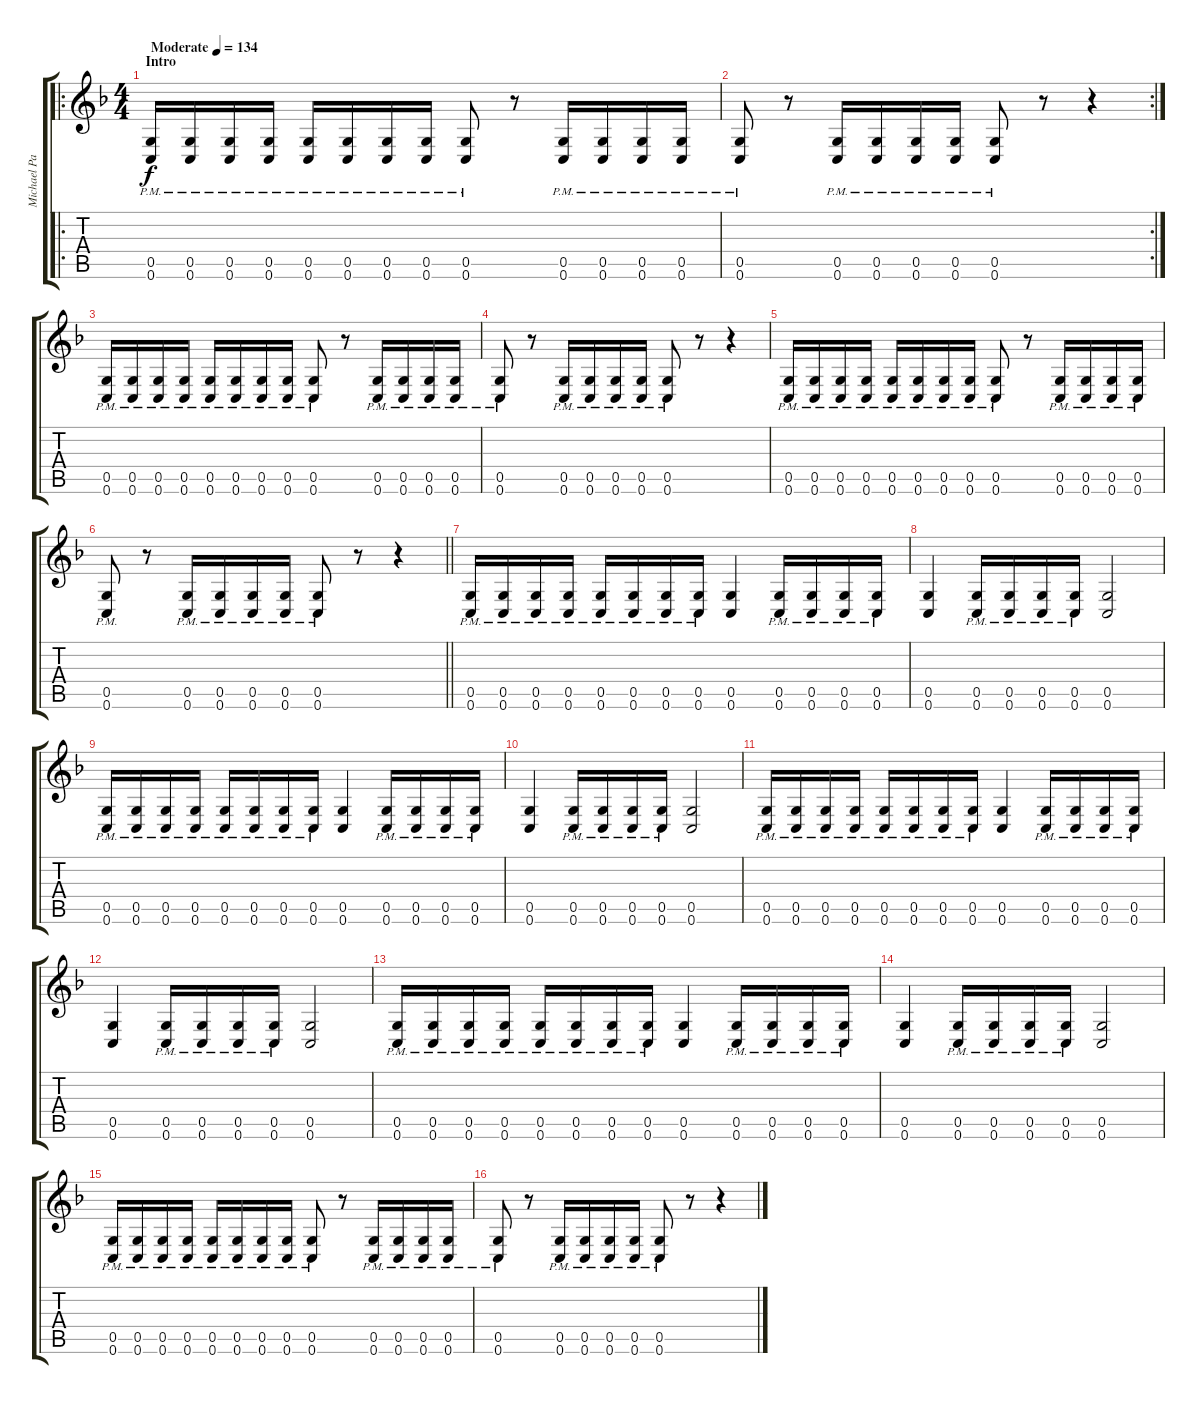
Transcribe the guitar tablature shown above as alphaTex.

\track ("Michael Paget (Rhythm)" "Michael Pa") {instrument overdrivenguitar}
\staff {score tabs}
\tuning (D4 A3 F3 C3 G2 C2) {hide}
\ro
\ts (4 4)
\section ("" "Intro")
\tempo (134 "Moderate")
\clef g2
\ks f
(0.5{pm} 0.6{pm}).16{dy f instrument overdrivenguitar} (0.5{pm} 0.6{pm}).16 (0.5{pm} 0.6{pm}).16 (0.5{pm} 0.6{pm}).16 (0.5{pm} 0.6{pm}).16 (0.5{pm} 0.6{pm}).16 (0.5{pm} 0.6{pm}).16 (0.5{pm} 0.6{pm}).16 (0.5{pm} 0.6{pm}).8 r.8 (0.5{pm} 0.6{pm}).16 (0.5{pm} 0.6{pm}).16 (0.5{pm} 0.6{pm}).16 (0.5{pm} 0.6{pm}).16 |
\rc 2
(0.5{pm} 0.6{pm}).8 r.8 (0.5{pm} 0.6{pm}).16 (0.5{pm} 0.6{pm}).16 (0.5{pm} 0.6{pm}).16 (0.5{pm} 0.6{pm}).16 (0.5{pm} 0.6{pm}).8 r.8 r.4 |
(0.5{pm} 0.6{pm}).16 (0.5{pm} 0.6{pm}).16 (0.5{pm} 0.6{pm}).16 (0.5{pm} 0.6{pm}).16 (0.5{pm} 0.6{pm}).16 (0.5{pm} 0.6{pm}).16 (0.5{pm} 0.6{pm}).16 (0.5{pm} 0.6{pm}).16 (0.5{pm} 0.6{pm}).8 r.8 (0.5{pm} 0.6{pm}).16 (0.5{pm} 0.6{pm}).16 (0.5{pm} 0.6{pm}).16 (0.5{pm} 0.6{pm}).16 |
(0.5{pm} 0.6{pm}).8 r.8 (0.5{pm} 0.6{pm}).16 (0.5{pm} 0.6{pm}).16 (0.5{pm} 0.6{pm}).16 (0.5{pm} 0.6{pm}).16 (0.5{pm} 0.6{pm}).8 r.8 r.4 |
(0.5{pm} 0.6{pm}).16 (0.5{pm} 0.6{pm}).16 (0.5{pm} 0.6{pm}).16 (0.5{pm} 0.6{pm}).16 (0.5{pm} 0.6{pm}).16 (0.5{pm} 0.6{pm}).16 (0.5{pm} 0.6{pm}).16 (0.5{pm} 0.6{pm}).16 (0.5{pm} 0.6{pm}).8 r.8 (0.5{pm} 0.6{pm}).16 (0.5{pm} 0.6{pm}).16 (0.5{pm} 0.6{pm}).16 (0.5{pm} 0.6{pm}).16 |
\barLineRight lightlight
(0.5{pm} 0.6{pm}).8 r.8 (0.5{pm} 0.6{pm}).16 (0.5{pm} 0.6{pm}).16 (0.5{pm} 0.6{pm}).16 (0.5{pm} 0.6{pm}).16 (0.5{pm} 0.6{pm}).8 r.8 r.4 |
(0.5{pm} 0.6{pm}).16 (0.5{pm} 0.6{pm}).16 (0.5{pm} 0.6{pm}).16 (0.5{pm} 0.6{pm}).16 (0.5{pm} 0.6{pm}).16 (0.5{pm} 0.6{pm}).16 (0.5{pm} 0.6{pm}).16 (0.5{pm} 0.6{pm}).16 (0.5 0.6).4 (0.5{pm} 0.6{pm}).16 (0.5{pm} 0.6{pm}).16 (0.5{pm} 0.6{pm}).16 (0.5{pm} 0.6{pm}).16 |
(0.5 0.6).4 (0.5{pm} 0.6{pm}).16 (0.5{pm} 0.6{pm}).16 (0.5{pm} 0.6{pm}).16 (0.5{pm} 0.6{pm}).16 (0.5 0.6).2 |
(0.5{pm} 0.6{pm}).16 (0.5{pm} 0.6{pm}).16 (0.5{pm} 0.6{pm}).16 (0.5{pm} 0.6{pm}).16 (0.5{pm} 0.6{pm}).16 (0.5{pm} 0.6{pm}).16 (0.5{pm} 0.6{pm}).16 (0.5{pm} 0.6{pm}).16 (0.5 0.6).4 (0.5{pm} 0.6{pm}).16 (0.5{pm} 0.6{pm}).16 (0.5{pm} 0.6{pm}).16 (0.5{pm} 0.6{pm}).16 |
(0.5 0.6).4 (0.5{pm} 0.6{pm}).16 (0.5{pm} 0.6{pm}).16 (0.5{pm} 0.6{pm}).16 (0.5{pm} 0.6{pm}).16 (0.5 0.6).2 |
(0.5{pm} 0.6{pm}).16 (0.5{pm} 0.6{pm}).16 (0.5{pm} 0.6{pm}).16 (0.5{pm} 0.6{pm}).16 (0.5{pm} 0.6{pm}).16 (0.5{pm} 0.6{pm}).16 (0.5{pm} 0.6{pm}).16 (0.5{pm} 0.6{pm}).16 (0.5 0.6).4 (0.5{pm} 0.6{pm}).16 (0.5{pm} 0.6{pm}).16 (0.5{pm} 0.6{pm}).16 (0.5{pm} 0.6{pm}).16 |
(0.5 0.6).4 (0.5{pm} 0.6{pm}).16 (0.5{pm} 0.6{pm}).16 (0.5{pm} 0.6{pm}).16 (0.5{pm} 0.6{pm}).16 (0.5 0.6).2 |
(0.5{pm} 0.6{pm}).16 (0.5{pm} 0.6{pm}).16 (0.5{pm} 0.6{pm}).16 (0.5{pm} 0.6{pm}).16 (0.5{pm} 0.6{pm}).16 (0.5{pm} 0.6{pm}).16 (0.5{pm} 0.6{pm}).16 (0.5{pm} 0.6{pm}).16 (0.5 0.6).4 (0.5{pm} 0.6{pm}).16 (0.5{pm} 0.6{pm}).16 (0.5{pm} 0.6{pm}).16 (0.5{pm} 0.6{pm}).16 |
(0.5 0.6).4 (0.5{pm} 0.6{pm}).16 (0.5{pm} 0.6{pm}).16 (0.5{pm} 0.6{pm}).16 (0.5{pm} 0.6{pm}).16 (0.5 0.6).2 |
(0.5{pm} 0.6{pm}).16 (0.5{pm} 0.6{pm}).16 (0.5{pm} 0.6{pm}).16 (0.5{pm} 0.6{pm}).16 (0.5{pm} 0.6{pm}).16 (0.5{pm} 0.6{pm}).16 (0.5{pm} 0.6{pm}).16 (0.5{pm} 0.6{pm}).16 (0.5{pm} 0.6{pm}).8 r.8 (0.5{pm} 0.6{pm}).16 (0.5{pm} 0.6{pm}).16 (0.5{pm} 0.6{pm}).16 (0.5{pm} 0.6{pm}).16 |
(0.5{pm} 0.6{pm}).8 r.8 (0.5{pm} 0.6{pm}).16 (0.5{pm} 0.6{pm}).16 (0.5{pm} 0.6{pm}).16 (0.5{pm} 0.6{pm}).16 (0.5{pm} 0.6{pm}).8 r.8 r.4
